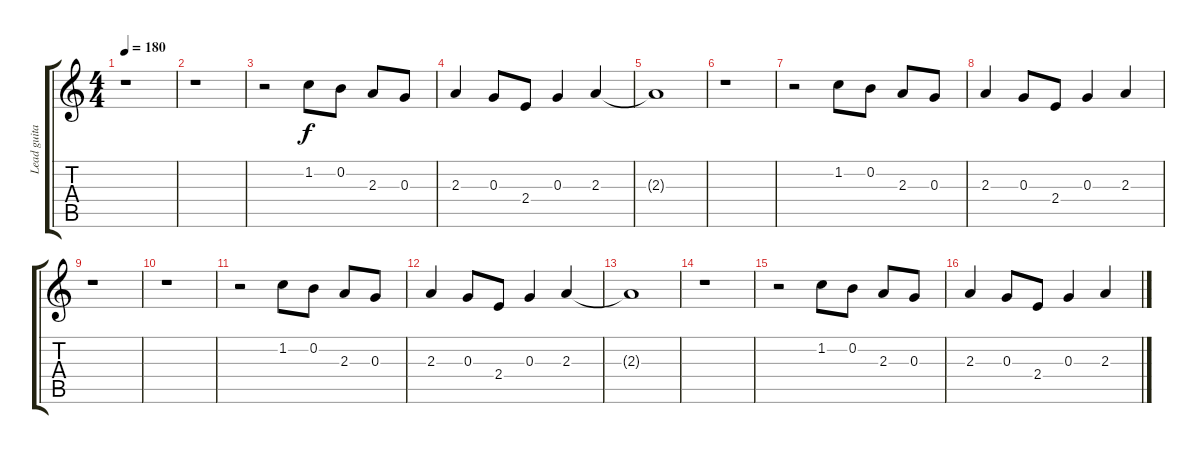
\track ("Lead guitar" "Lead guita") {instrument distortionguitar}
\staff {score tabs}
\tuning (E4 B3 G3 D3 A2 E2) {hide}
\ts (4 4)
\tempo 180
\clef g2
\ks c
r.1{dy f} |
r.1 |
r.2 1.2.8 0.2.8 2.3.8 0.3.8 |
2.3.4 0.3.8 2.4.8 0.3.4 2.3.4 |
2.3{t}.1 |
r.1 |
r.2 1.2.8 0.2.8 2.3.8 0.3.8 |
2.3.4 0.3.8 2.4.8 0.3.4 2.3.4 |
r.1 |
r.1 |
r.2 1.2.8 0.2.8 2.3.8 0.3.8 |
2.3.4 0.3.8 2.4.8 0.3.4 2.3.4 |
2.3{t}.1 |
r.1 |
r.2 1.2.8 0.2.8 2.3.8 0.3.8 |
2.3.4 0.3.8 2.4.8 0.3.4 2.3.4
